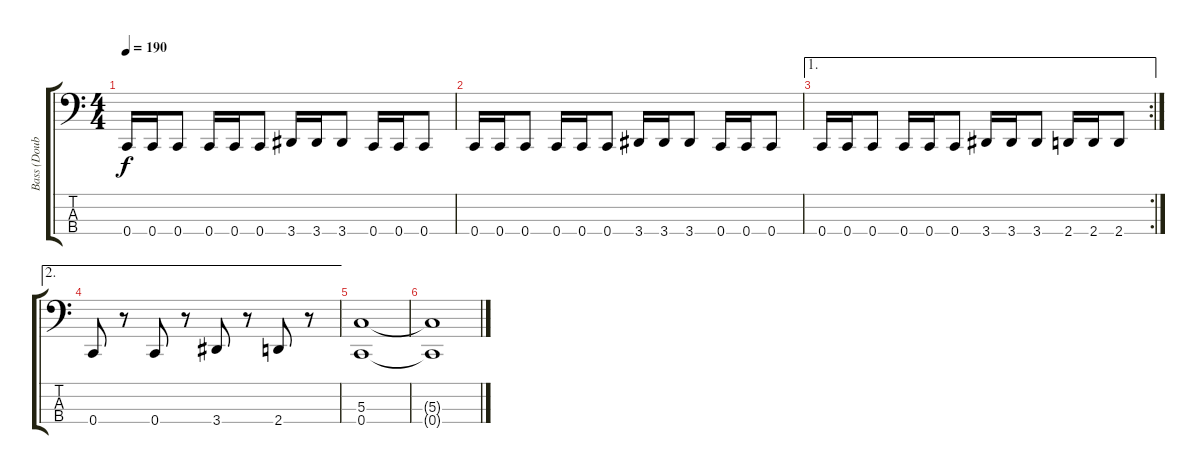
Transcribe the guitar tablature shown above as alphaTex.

\track ("Bass (Double)" "Bass (Doub") {instrument slapbass1}
\staff {score tabs}
\tuning (F2 C2 G1 C1) {hide}
\ts (4 4)
\tempo 190
\clef f4
\ks c
0.4.16{dy f} 0.4.16 0.4.8 0.4.16 0.4.16 0.4.8 3.4.16 3.4.16 3.4.8 0.4.16 0.4.16 0.4.8 |
0.4.16 0.4.16 0.4.8 0.4.16 0.4.16 0.4.8 3.4.16 3.4.16 3.4.8 0.4.16 0.4.16 0.4.8 |
\ae 1
\rc 2
0.4.16 0.4.16 0.4.8 0.4.16 0.4.16 0.4.8 3.4.16 3.4.16 3.4.8 2.4.16 2.4.16 2.4.8 |
\ae 2
0.4.8 r.8 0.4.8 r.8 3.4.8 r.8 2.4.8 r.8 |
(5.3 0.4).1 |
(5.3{t} 0.4{t}).1
